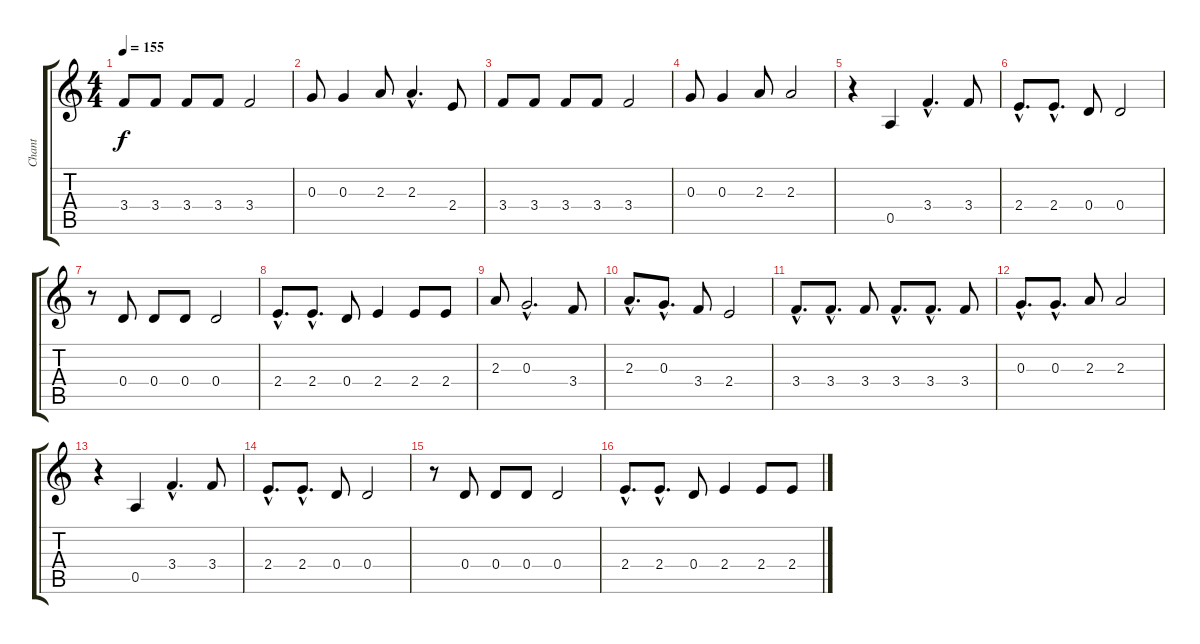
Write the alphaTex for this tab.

\track ("Chant" "Chant") {instrument acousticguitarnylon}
\staff {score tabs}
\tuning (E4 B3 G3 D3 A2 E2) {hide}
\ts (4 4)
\tempo 155
\clef g2
\ks c
3.4.8{dy f} 3.4.8 3.4.8 3.4.8 3.4.2 |
0.3.8 0.3.4 2.3.8 2.3{hac}.4{d} 2.4.8 |
3.4.8 3.4.8 3.4.8 3.4.8 3.4.2 |
0.3.8 0.3.4 2.3.8 2.3.2 |
r.4 0.5.4 3.4{hac}.4{d} 3.4.8 |
2.4{hac}.8{d} 2.4{hac}.8{d} 0.4.8 0.4.2 |
r.8 0.4.8 0.4.8 0.4.8 0.4.2 |
2.4{hac}.8{d} 2.4{hac}.8{d} 0.4.8 2.4.4 2.4.8 2.4.8 |
2.3.8 0.3{hac}.2{d} 3.4.8 |
2.3{hac}.8{d} 0.3{hac}.8{d} 3.4.8 2.4.2 |
3.4{hac}.8{d} 3.4{hac}.8{d} 3.4.8 3.4{hac}.8{d} 3.4{hac}.8{d} 3.4.8 |
0.3{hac}.8{d} 0.3{hac}.8{d} 2.3.8 2.3.2 |
r.4 0.5.4 3.4{hac}.4{d} 3.4.8 |
2.4{hac}.8{d} 2.4{hac}.8{d} 0.4.8 0.4.2 |
r.8 0.4.8 0.4.8 0.4.8 0.4.2 |
2.4{hac}.8{d} 2.4{hac}.8{d} 0.4.8 2.4.4 2.4.8 2.4.8
